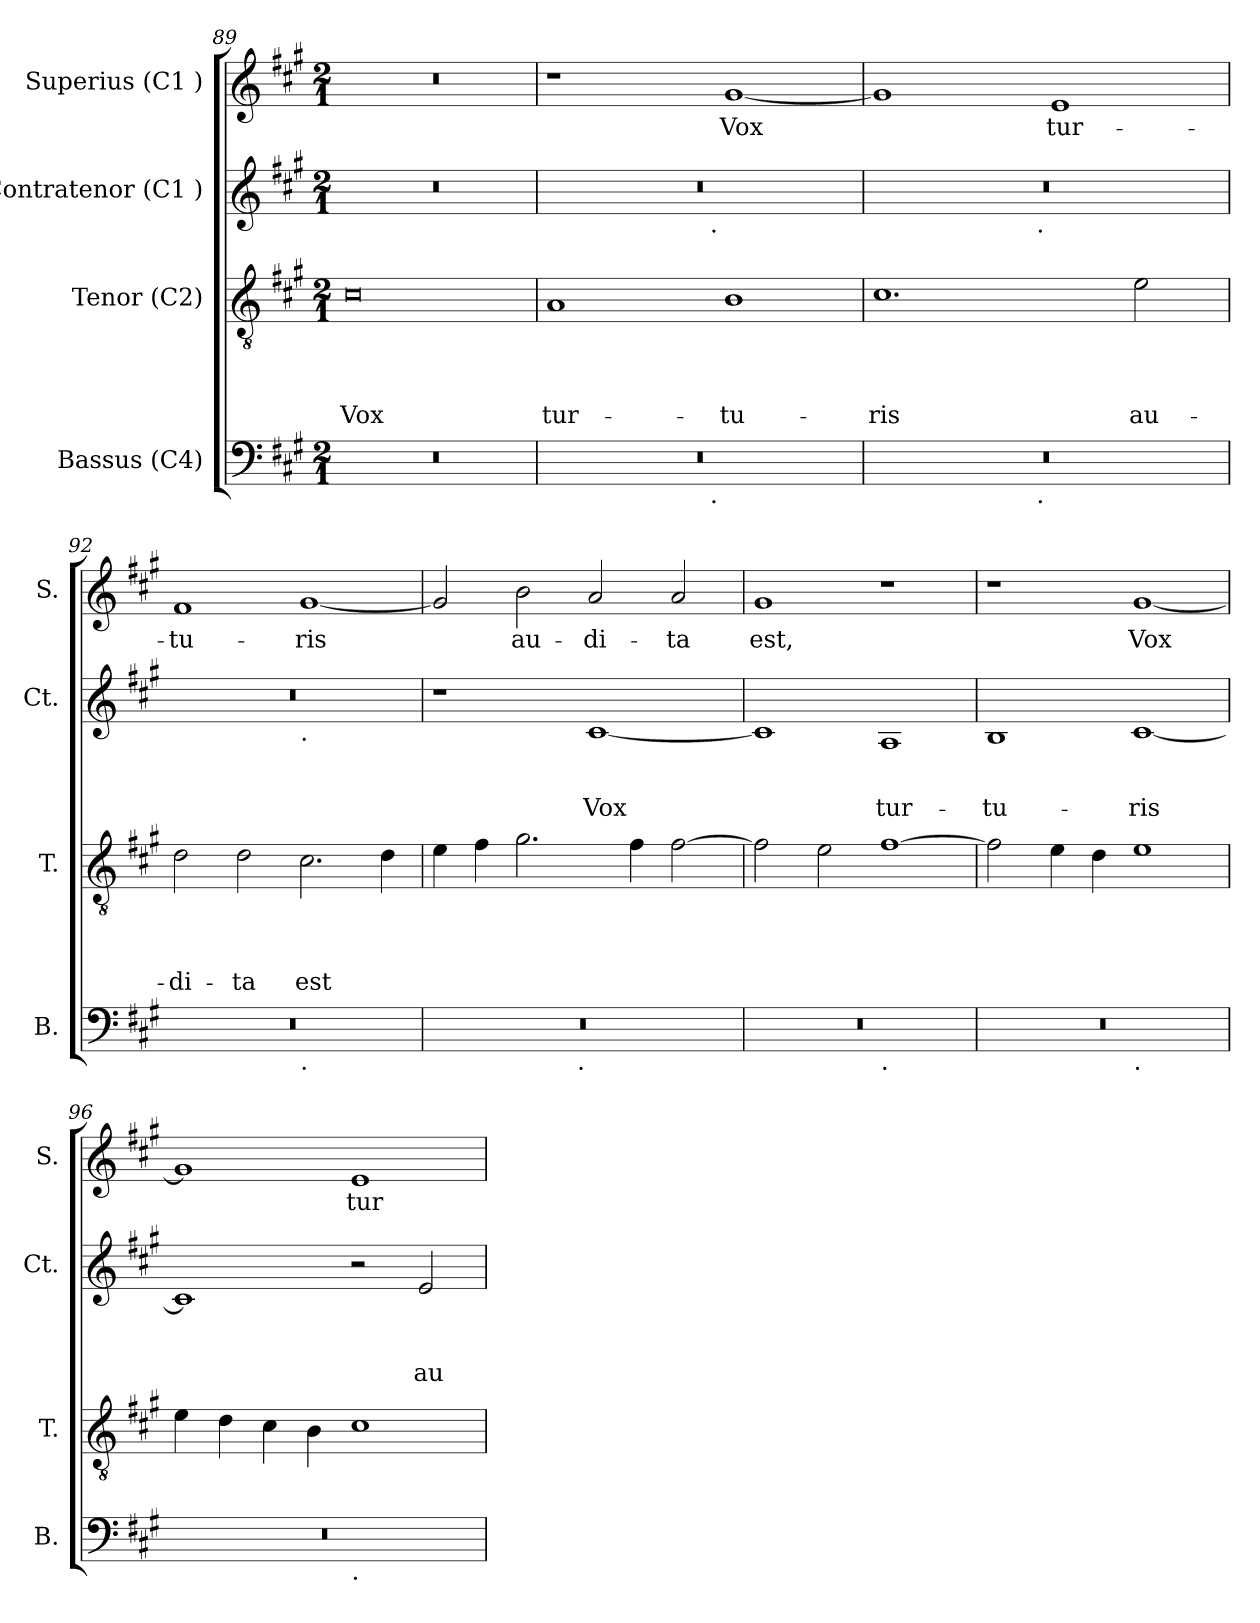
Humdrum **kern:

**kern	**kern	**text	**text	**text	**text	**kern	**text	**text	**text	**kern	**text
*part4	*part3	*part3	*part3	*part3	*part3	*part2	*part2	*part2	*part2	*part1	*part1
*staff4	*staff3	*staff3	*staff3	*staff3	*staff3	*staff2	*staff2	*staff2	*staff2	*staff1	*staff1
*I"Bassus (C4)	*I"Tenor (C2)	*	*	*	*	*I"Contratenor (C1 )	*	*	*	*I"Superius (C1 )	*
*I'B.	*I'T.	*	*	*	*	*I'Ct.	*	*	*	*I'S.	*
*clefF4	*clefGv2	*	*	*	*	*clefG2	*	*	*	*clefG2	*
*k[f#c#g#]	*k[f#c#g#]	*	*	*	*	*k[f#c#g#]	*	*	*	*k[f#c#g#]	*
*A:	*A:	*	*	*	*	*A:	*	*	*	*A:	*
*M2/1	*M2/1	*	*	*	*	*M2/1	*	*	*	*M2/1	*
=89	=89	=89	=89	=89	=89	=89	=89	=89	=89	=89	=89
!	!	!	!	!	!LO:LY:b	!	!	!	!	!	!
0r	0c#	.	.	.	Vox	0r	.	.	.	0r	.
=90	=90	=90	=90	=90	=90	=90	=90	=90	=90	=90	=90
!	!	!	!	!	!LO:LY:b	!	!	!	!	!	!
*^	*	*	*	*	*	*^	*	*	*	*	*
0r	2ryy	1A	.	.	.	tur-	0r	2ryy	.	.	.	1r	.
.	4...ryy	.	.	.	.	.	.	4...ryy	.	.	.	.	.
!	!	!	!	!	!	!	!	!LO:TX:b:t=.	!	!	!	!	!
!	!LO:TX:b:t=.	!	!	!	!	!	!	!	!	!	!	!	!
.	1ryy	.	.	.	.	.	.	1ryy	.	.	.	.	.
!	!	!	!	!	!	!LO:LY:b	!	!	!	!	!	!	!LO:LY:b
.	.	1B	.	.	.	-tu-	.	.	.	.	.	[<1g#	Vox
.	32ryy	.	.	.	.	.	.	32ryy	.	.	.	.	.
=91	=91	=91	=91	=91	=91	=91	=91	=91	=91	=91	=91	=91	=91
!	!	!	!	!	!	!LO:LY:b	!	!	!	!	!	!	!
0r	2ryy	1.c#	.	.	.	-ris	0r	2ryy	.	.	.	1g#]	.
.	4...ryy	.	.	.	.	.	.	4...ryy	.	.	.	.	.
!	!	!	!	!	!	!	!	!LO:TX:b:t=.	!	!	!	!	!
!	!LO:TX:b:t=.	!	!	!	!	!	!	!	!	!	!	!	!
.	1ryy	.	.	.	.	.	.	1ryy	.	.	.	.	.
!	!	!	!	!	!	!	!	!	!	!	!	!	!LO:LY:b
.	.	.	.	.	.	.	.	.	.	.	.	1e	tur-
!	!	!	!	!	!	!LO:LY:b	!	!	!	!	!	!	!
.	.	2e\	.	.	.	au-	.	.	.	.	.	.	.
.	32ryy	.	.	.	.	.	.	32ryy	.	.	.	.	.
=92	=92	=92	=92	=92	=92	=92	=92	=92	=92	=92	=92	=92	=92
!	!	!	!	!	!	!LO:LY:b	!	!	!	!	!	!	!LO:LY:b
0r	1ryy	2d\	.	.	.	-di-	0r	1ryy	.	.	.	1f#	-tu-
!	!	!	!	!	!	!LO:LY:b	!	!	!	!	!	!	!
.	.	2d\	.	.	.	-ta	.	.	.	.	.	.	.
!	!	!	!	!	!	!	!	!LO:TX:b:t=.	!	!	!	!	!
!	!LO:TX:b:t=.	!	!	!	!	!	!	!	!	!	!	!	!
!	!	!	!	!	!	!LO:LY:b	!	!	!	!	!	!	!LO:LY:b
.	1ryy	2.c#\	.	.	.	est	.	1ryy	.	.	.	[<1g#	-ris
.	.	4d\	.	.	.	.	.	.	.	.	.	.	.
*	*	*	*	*	*	*	*v	*v	*	*	*	*	*
=93	=93	=93	=93	=93	=93	=93	=93	=93	=93	=93	=93	=93
0r	2ryy	4e\	.	.	.	.	1r	.	.	.	2g#/]	.
.	.	4f#\	.	.	.	.	.	.	.	.	.	.
!	!	!	!	!	!	!	!	!	!	!	!	!LO:LY:b
.	4...ryy	2.g#\	.	.	.	.	.	.	.	.	2b\	au-
!	!LO:TX:b:t=.	!	!	!	!	!	!	!	!	!	!	!
.	1ryy	.	.	.	.	.	.	.	.	.	.	.
!	!	!	!	!	!	!	!	!	!	!LO:LY:b	!	!LO:LY:b
.	.	.	.	.	.	.	[>1c#	.	.	Vox	2a/	-di-
.	.	4f#\	.	.	.	.	.	.	.	.	.	.
!	!	!	!	!	!	!	!	!	!	!	!	!LO:LY:b
.	.	[>2f#\	.	.	.	.	.	.	.	.	2a/	-ta
.	32ryy	.	.	.	.	.	.	.	.	.	.	.
!!LO:PB:g=z
=94	=94	=94	=94	=94	=94	=94	=94	=94	=94	=94	=94	=94
!	!	!	!	!	!	!	!	!	!	!	!	!LO:LY:b
0r	1ryy	2f#\]	.	.	.	.	1c#]	.	.	.	1g#	est,
.	.	2e\	.	.	.	.	.	.	.	.	.	.
!	!LO:TX:b:t=.	!	!	!	!	!	!	!	!	!	!	!
!	!	!	!	!	!	!	!	!	!	!LO:LY:b	!	!
.	1ryy	[>1f#	.	.	.	.	1A	.	.	tur-	1r	.
=95	=95	=95	=95	=95	=95	=95	=95	=95	=95	=95	=95	=95
!	!	!	!	!	!	!	!	!	!	!LO:LY:b	!	!
0r	1ryy	2f#\]	.	.	.	.	1B	.	.	-tu-	1r	.
.	.	4e\	.	.	.	.	.	.	.	.	.	.
.	.	4d\	.	.	.	.	.	.	.	.	.	.
!	!LO:TX:b:t=.	!	!	!	!	!	!	!	!	!	!	!
!	!	!	!	!	!	!	!	!	!	!LO:LY:b	!	!LO:LY:b
.	1ryy	1e	.	.	.	.	[<1c#	.	.	-ris	[<1g#	Vox
=96	=96	=96	=96	=96	=96	=96	=96	=96	=96	=96	=96	=96
0r	1ryy	4e\	.	.	.	.	1c#]	.	.	.	1g#]	.
.	.	4d\	.	.	.	.	.	.	.	.	.	.
.	.	4c#\	.	.	.	.	.	.	.	.	.	.
.	.	4B\	.	.	.	.	.	.	.	.	.	.
!	!LO:TX:b:t=.	!	!	!	!	!	!	!	!	!	!	!
!	!	!	!	!	!	!	!	!	!	!	!	!LO:LY:b
.	1ryy	1c#	.	.	.	.	2r	.	.	.	1e	tur-
!	!	!	!	!	!	!	!	!	!	!LO:LY:b	!	!
.	.	.	.	.	.	.	2e/	.	.	au-	.	.
*v	*v	*	*	*	*	*	*	*	*	*	*	*
=	=	=	=	=	=	=	=	=	=	=	=
*-	*-	*-	*-	*-	*-	*-	*-	*-	*-	*-	*-
